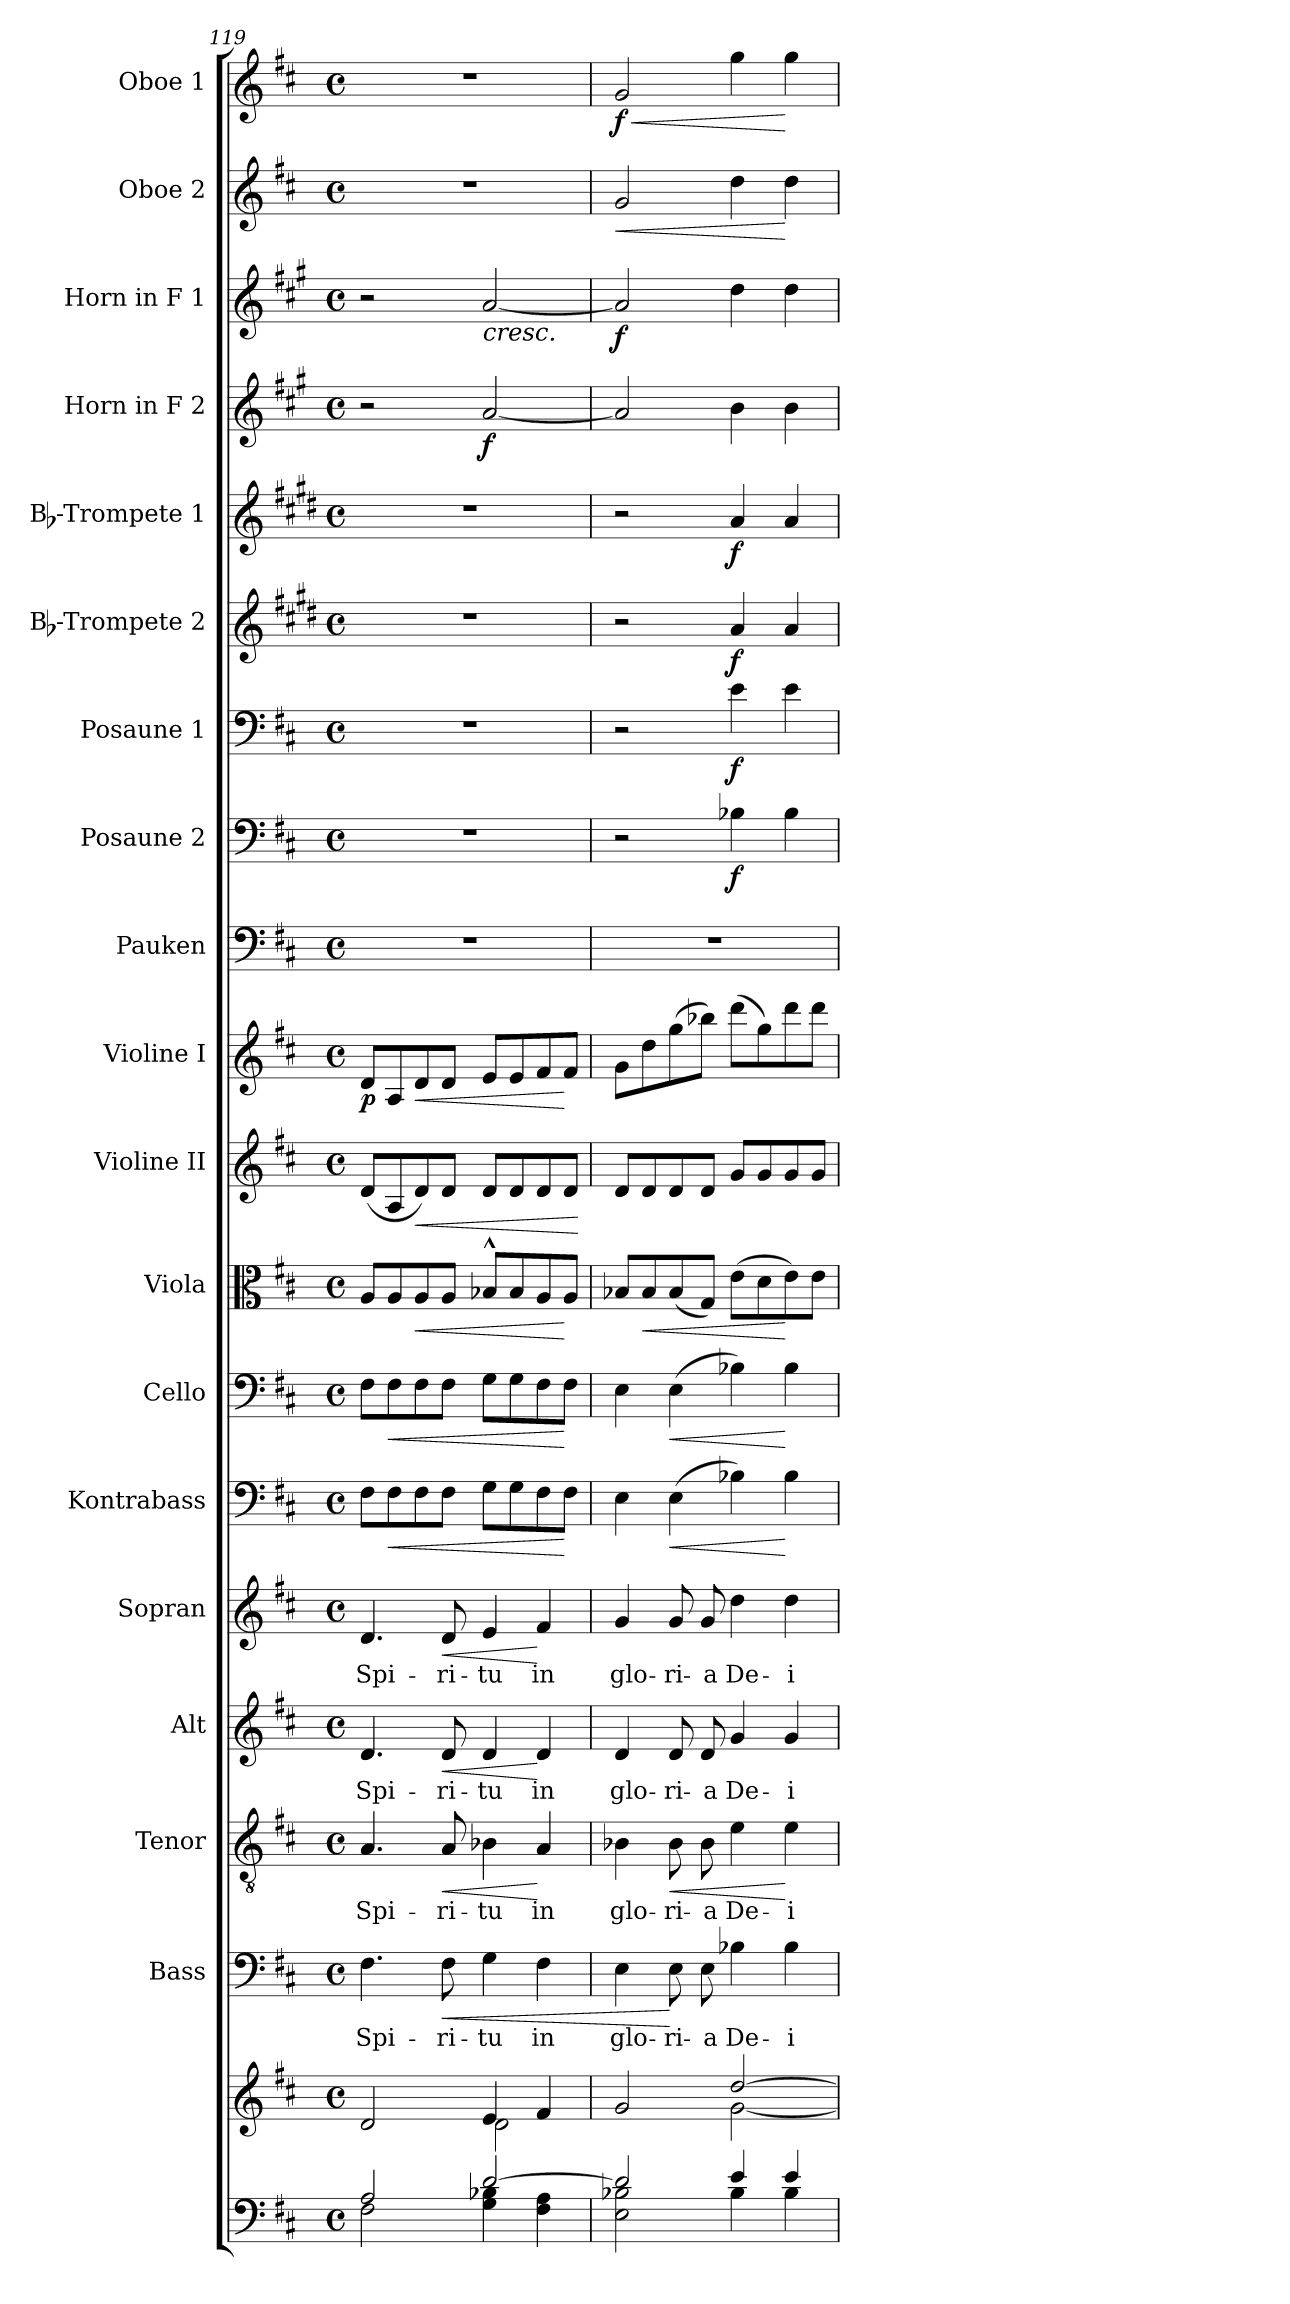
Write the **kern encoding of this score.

**kern	**kern	**kern	**text	**dynam	**kern	**text	**dynam	**kern	**text	**dynam	**kern	**text	**dynam	**kern	**dynam	**kern	**dynam	**kern	**dynam	**kern	**dynam	**kern	**dynam	**kern	**kern	**dynam	**kern	**dynam	**kern	**dynam	**kern	**dynam	**kern	**dynam	**kern	**dynam	**kern	**dynam	**kern	**dynam
*part19	*part19	*part18	*part18	*part18	*part17	*part17	*part17	*part16	*part16	*part16	*part15	*part15	*part15	*part14	*part14	*part13	*part13	*part12	*part12	*part11	*part11	*part10	*part10	*part9	*part8	*part8	*part7	*part7	*part6	*part6	*part5	*part5	*part4	*part4	*part3	*part3	*part2	*part2	*part1	*part1
*staff20	*staff19	*staff18	*staff18	*staff18	*staff17	*staff17	*staff17	*staff16	*staff16	*staff16	*staff15	*staff15	*staff15	*staff14	*staff14	*staff13	*staff13	*staff12	*staff12	*staff11	*staff11	*staff10	*staff10	*staff9	*staff8	*staff8	*staff7	*staff7	*staff6	*staff6	*staff5	*staff5	*staff4	*staff4	*staff3	*staff3	*staff2	*staff2	*staff1	*staff1
*	*	*I"Bass	*	*	*I"Tenor	*	*	*I"Alt	*	*	*I"Sopran	*	*	*I"Kontrabass	*	*I"Cello	*	*I"Viola	*	*I"Violine II	*	*I"Violine I	*	*I"Pauken	*I"Posaune 2	*	*I"Posaune 1	*	*I"Bb-Trompete 2	*	*I"Bb-Trompete 1	*	*I"Horn in F 2	*	*I"Horn in F 1	*	*I"Oboe 2	*	*I"Oboe 1	*
*	*	*I'B.	*	*	*I'T.	*	*	*I'A.	*	*	*I'S.	*	*	*I'Kb.	*	*	*	*I'Vla.	*	*I'Vl. II	*	*I'Vl. I	*	*I'Pk.	*I'Pos. 2	*	*I'Pos. 1	*	*I'Bb Trp. 2	*	*I'Bb Trp. 1	*	*	*	*	*	*I'Ob. 2	*	*I'Ob. 1	*
*clefF4	*clefG2	*clefF4	*	*	*clefGv2	*	*	*clefG2	*	*	*clefG2	*	*	*clefF4	*	*clefF4	*	*clefC3	*	*clefG2	*	*clefG2	*	*clefF4	*clefF4	*	*clefF4	*	*clefG2	*	*clefG2	*	*clefG2	*	*clefG2	*	*clefG2	*	*clefG2	*
*	*	*	*	*	*	*	*	*	*	*	*	*	*	*ITrd7c12	*	*	*	*	*	*	*	*	*	*	*	*	*	*	*ITrd1c2	*	*ITrd1c2	*	*ITrd4c7	*	*ITrd4c7	*	*	*	*	*
*k[f#c#]	*k[f#c#]	*k[f#c#]	*	*	*k[f#c#]	*	*	*k[f#c#]	*	*	*k[f#c#]	*	*	*k[f#c#]	*	*k[f#c#]	*	*k[f#c#]	*	*k[f#c#]	*	*k[f#c#]	*	*k[f#c#]	*k[f#c#]	*	*k[f#c#]	*	*k[f#c#]	*	*k[f#c#]	*	*k[f#c#]	*	*k[f#c#]	*	*k[f#c#]	*	*k[f#c#]	*
*D:	*D:	*D:	*	*	*D:	*	*	*D:	*	*	*D:	*	*	*D:	*	*D:	*	*D:	*	*D:	*	*D:	*	*D:	*D:	*	*D:	*	*D:	*	*D:	*	*D:	*	*D:	*	*D:	*	*D:	*
*M4/4	*M4/4	*M4/4	*	*	*M4/4	*	*	*M4/4	*	*	*M4/4	*	*	*M4/4	*	*M4/4	*	*M4/4	*	*M4/4	*	*M4/4	*	*M4/4	*M4/4	*	*M4/4	*	*M4/4	*	*M4/4	*	*M4/4	*	*M4/4	*	*M4/4	*	*M4/4	*
*met(c)	*met(c)	*met(c)	*	*	*met(c)	*	*	*met(c)	*	*	*met(c)	*	*	*met(c)	*	*met(c)	*	*met(c)	*	*met(c)	*	*met(c)	*	*met(c)	*met(c)	*	*met(c)	*	*met(c)	*	*met(c)	*	*met(c)	*	*met(c)	*	*met(c)	*	*met(c)	*
=119	=119	=119	=119	=119	=119	=119	=119	=119	=119	=119	=119	=119	=119	=119	=119	=119	=119	=119	=119	=119	=119	=119	=119	=119	=119	=119	=119	=119	=119	=119	=119	=119	=119	=119	=119	=119	=119	=119	=119	=119
*^	*^	*	*	*	*	*	*	*	*	*	*	*	*	*	*	*	*	*	*	*	*	*	*	*	*	*	*	*	*	*	*	*	*	*	*	*	*	*	*	*
!	!	!	!	!	!LO:LY:b	!	!	!LO:LY:b	!	!	!LO:LY:b	!	!	!LO:LY:b	!	!	!	!	!	!	!	!	!	!	!LO:DY:b	!	!	!	!	!	!	!	!	!	!	!	!	!	!	!	!	!
2A/	2F#\	2d/	2ryy	4.F#\	Spi-	.	4.A/	Spi-	.	4.d/	Spi-	.	4.d/	Spi-	.	8FF#\L	.	8F#\L	.	8A/L	.	(<8d/L	.	8d/L	p	1r	1r	.	1r	.	1r	.	1r	.	2r	.	2r	.	1r	.	1r	.
!	!	!	!	!	!	!	!	!	!	!	!	!	!	!	!	!	!LO:HP:b	!	!LO:HP:b	!	!	!	!	!	!	!	!	!	!	!	!	!	!	!	!	!	!	!	!	!	!	!
.	.	.	.	.	.	.	.	.	.	.	.	.	.	.	.	8FF#\	<	8F#\	<	8A/	.	8A/	.	8A/	.	.	.	.	.	.	.	.	.	.	.	.	.	.	.	.	.	.
!	!	!	!	!	!	!	!	!	!	!	!	!	!	!	!	!	!	!	!	!	!LO:HP:b	!	!LO:HP:b	!	!LO:HP:b	!	!	!	!	!	!	!	!	!	!	!	!	!	!	!	!	!
.	.	.	.	.	.	.	.	.	.	.	.	.	.	.	.	8FF#\	.	8F#\	.	8A/	<	8d/)	<	8d/	<	.	.	.	.	.	.	.	.	.	.	.	.	.	.	.	.	.
!	!	!	!	!	!LO:LY:b	!LO:HP:b	!	!LO:LY:b	!LO:HP:b	!	!LO:LY:b	!LO:HP:b	!	!LO:LY:b	!LO:HP:b	!	!	!	!	!	!	!	!	!	!	!	!	!	!	!	!	!	!	!	!	!	!	!	!	!	!	!
.	.	.	.	8F#\	-ri-	<	8A/	-ri-	<	8d/	-ri-	<	8d/	-ri-	<	8FF#\J	.	8F#\J	.	8A/J	.	8d/J	.	8d/J	.	.	.	.	.	.	.	.	.	.	.	.	.	.	.	.	.	.
!	!	!	!	!	!LO:LY:b	!	!	!LO:LY:b	!	!	!LO:LY:b	!	!	!LO:LY:b	!	!	!	!	!	!	!	!	!	!	!	!	!	!	!	!	!	!	!	!	!	!LO:DY:b	!	!LO:HP:b	!	!	!	!
[>2d/	4G\ 4B-X\	4e/	2d\	4G\	-tu	.	4B-X\	-tu	.	4d/	-tu	.	4e/	-tu	.	8GG\L	.	8G\L	.	8B-X^^>/L	.	8d/L	.	8e/L	.	.	.	.	.	.	.	.	.	.	[2d/	f	[2d/	<	.	.	.	.
.	.	.	.	.	.	.	.	.	.	.	.	.	.	.	.	8GG\	.	8G\	.	8B-/	.	8d/	.	8e/	.	.	.	.	.	.	.	.	.	.	.	.	.	.	.	.	.	.
!	!	!	!	!	!LO:LY:b	!	!	!LO:LY:b	!	!	!LO:LY:b	!	!	!LO:LY:b	!	!	!	!	!	!	!	!	!	!	!	!	!	!	!	!	!	!	!	!	!	!	!	!	!	!	!	!
.	4F#\ 4A\	4f#/	.	4F#\	in	.	4A/	in	[	4d/	in	[	4f#/	in	[	8FF#\	.	8F#\	.	8A/	.	8d/	.	8f#/	.	.	.	.	.	.	.	.	.	.	.	.	.	.	.	.	.	.
.	.	.	.	.	.	.	.	.	.	.	.	.	.	.	.	8FF#\J	[	8F#\J	[	8A/J	[	8d/J	.	8f#/J	[	.	.	.	.	.	.	.	.	.	.	.	.	.	.	.	.	.
*v	*v	*	*	*	*	*	*	*	*	*	*	*	*	*	*	*	*	*	*	*	*	*	*	*	*	*	*	*	*	*	*	*	*	*	*	*	*	*	*	*	*	*
*	*v	*v	*	*	*	*	*	*	*	*	*	*	*	*	*	*	*	*	*	*	*	*	*	*	*	*	*	*	*	*	*	*	*	*	*	*	*	*	*	*	*
.	.	.	.	.	.	.	.	.	.	.	.	.	.	.	.	.	.	.	.	.	[	.	.	.	.	.	.	.	.	.	.	.	.	.	.	.	.	.	.	.
=120	=120	=120	=120	=120	=120	=120	=120	=120	=120	=120	=120	=120	=120	=120	=120	=120	=120	=120	=120	=120	=120	=120	=120	=120	=120	=120	=120	=120	=120	=120	=120	=120	=120	=120	=120	=120	=120	=120	=120	=120
*^	*^	*	*	*	*	*	*	*	*	*	*	*	*	*	*	*	*	*	*	*	*	*	*	*	*	*	*	*	*	*	*	*	*	*	*	*	*	*	*	*
!	!	!	!	!	!LO:LY:b	!	!	!LO:LY:b	!	!	!LO:LY:b	!	!	!LO:LY:b	!	!	!	!	!	!	!	!	!	!	!	!	!	!	!	!	!	!	!	!	!	!	!	!LO:DY:b	!	!LO:HP:b	!	!LO:HP:b
!	!	!	!	!	!	!	!	!	!	!	!	!	!	!	!	!	!	!	!	!	!	!	!	!	!	!	!	!	!	!	!	!	!	!	!	!	!	!	!	!	!	!LO:DY:n=1:b
2d/]	2E\ 2B-X\	2g/	2ryy	4E\	glo-	.	4B-X\	glo-	.	4d/	glo-	.	4g/	glo-	.	4EE\	.	4E\	.	8B-X/L	.	8d/L	.	8g\L	.	1r	2r	.	2r	.	2r	.	2r	.	2d/]	.	2d/]	f	2g/	<	2g/	< f
!	!	!	!	!	!	!	!	!	!	!	!	!	!	!	!	!	!	!	!	!	!LO:HP:b	!	!	!	!	!	!	!	!	!	!	!	!	!	!	!	!	!	!	!	!	!
.	.	.	.	.	.	.	.	.	.	.	.	.	.	.	.	.	.	.	.	8B-/	<	8d/	.	8dd\	.	.	.	.	.	.	.	.	.	.	.	.	.	.	.	.	.	.
!	!	!	!	!	!LO:LY:b	!	!	!LO:LY:b	!LO:HP:b	!	!LO:LY:b	!	!	!LO:LY:b	!	!	!LO:HP:b	!	!LO:HP:b	!	!	!	!	!	!	!	!	!	!	!	!	!	!	!	!	!	!	!	!	!	!	!
.	.	.	.	8E\	-ri-	[	8B-\	-ri-	<	8d/	-ri-	.	8g/	-ri-	.	(>4EE\	<	(>4E\	<	(<8B-/	.	8d/	.	(>8gg\	.	.	.	.	.	.	.	.	.	.	.	.	.	.	.	.	.	.
!	!	!	!	!	!LO:LY:b	!	!	!LO:LY:b	!	!	!LO:LY:b	!	!	!LO:LY:b	!	!	!	!	!	!	!	!	!	!	!	!	!	!	!	!	!	!	!	!	!	!	!	!	!	!	!	!
.	.	.	.	8E\	-a	.	8B-\	-a	.	8d/	-a	.	8g/	-a	.	.	.	.	.	8G/J)	.	8d/J	.	8bb-X\J)	.	.	.	.	.	.	.	.	.	.	.	.	.	.	.	.	.	.
!	!	!	!	!	!LO:LY:b	!	!	!LO:LY:b	!	!	!LO:LY:b	!	!	!LO:LY:b	!	!	!	!	!	!	!	!	!	!	!	!	!	!LO:DY:b	!	!LO:DY:b	!	!LO:DY:b	!	!LO:DY:b	!	!	!	!	!	!	!	!
4e/	4B-\	[>2dd/	[<2g\	4B-X\	De-	.	4e\	De-	.	4g/	De-	.	4dd\	De-	.	4BB-X\)	.	4B-X\)	.	(>8e\L	.	8g/L	.	(>8ddd\L	.	.	4B-X\	f	4e\	f	4g/	f	4g/	f	4e\	.	4g\	[	4dd\	.	4gg\	.
.	.	.	.	.	.	.	.	.	.	.	.	.	.	.	.	.	.	.	.	8d\	.	8g/	.	8gg\)	.	.	.	.	.	.	.	.	.	.	.	.	.	.	.	.	.	.
!	!	!	!	!	!LO:LY:b	!	!	!LO:LY:b	!	!	!LO:LY:b	!	!	!LO:LY:b	!	!	!	!	!	!	!	!	!	!	!	!	!	!	!	!	!	!	!	!	!	!	!	!	!	!	!	!
4e/	4B-\	.	.	4B-\	-i	.	4e\	-i	[	4g/	-i	.	4dd\	-i	.	4BB-\	[	4B-\	[	8e\)	[	8g/	.	8ddd\	.	.	4B-\	.	4e\	.	4g/	.	4g/	.	4e\	.	4g\	.	4dd\	[	4gg\	[
.	.	.	.	.	.	.	.	.	.	.	.	.	.	.	.	.	.	.	.	8e\J	.	8g/J	.	8ddd\J	.	.	.	.	.	.	.	.	.	.	.	.	.	.	.	.	.	.
*v	*v	*	*	*	*	*	*	*	*	*	*	*	*	*	*	*	*	*	*	*	*	*	*	*	*	*	*	*	*	*	*	*	*	*	*	*	*	*	*	*	*	*
*	*v	*v	*	*	*	*	*	*	*	*	*	*	*	*	*	*	*	*	*	*	*	*	*	*	*	*	*	*	*	*	*	*	*	*	*	*	*	*	*	*	*
=	=	=	=	=	=	=	=	=	=	=	=	=	=	=	=	=	=	=	=	=	=	=	=	=	=	=	=	=	=	=	=	=	=	=	=	=	=	=	=	=
*-	*-	*-	*-	*-	*-	*-	*-	*-	*-	*-	*-	*-	*-	*-	*-	*-	*-	*-	*-	*-	*-	*-	*-	*-	*-	*-	*-	*-	*-	*-	*-	*-	*-	*-	*-	*-	*-	*-	*-	*-
